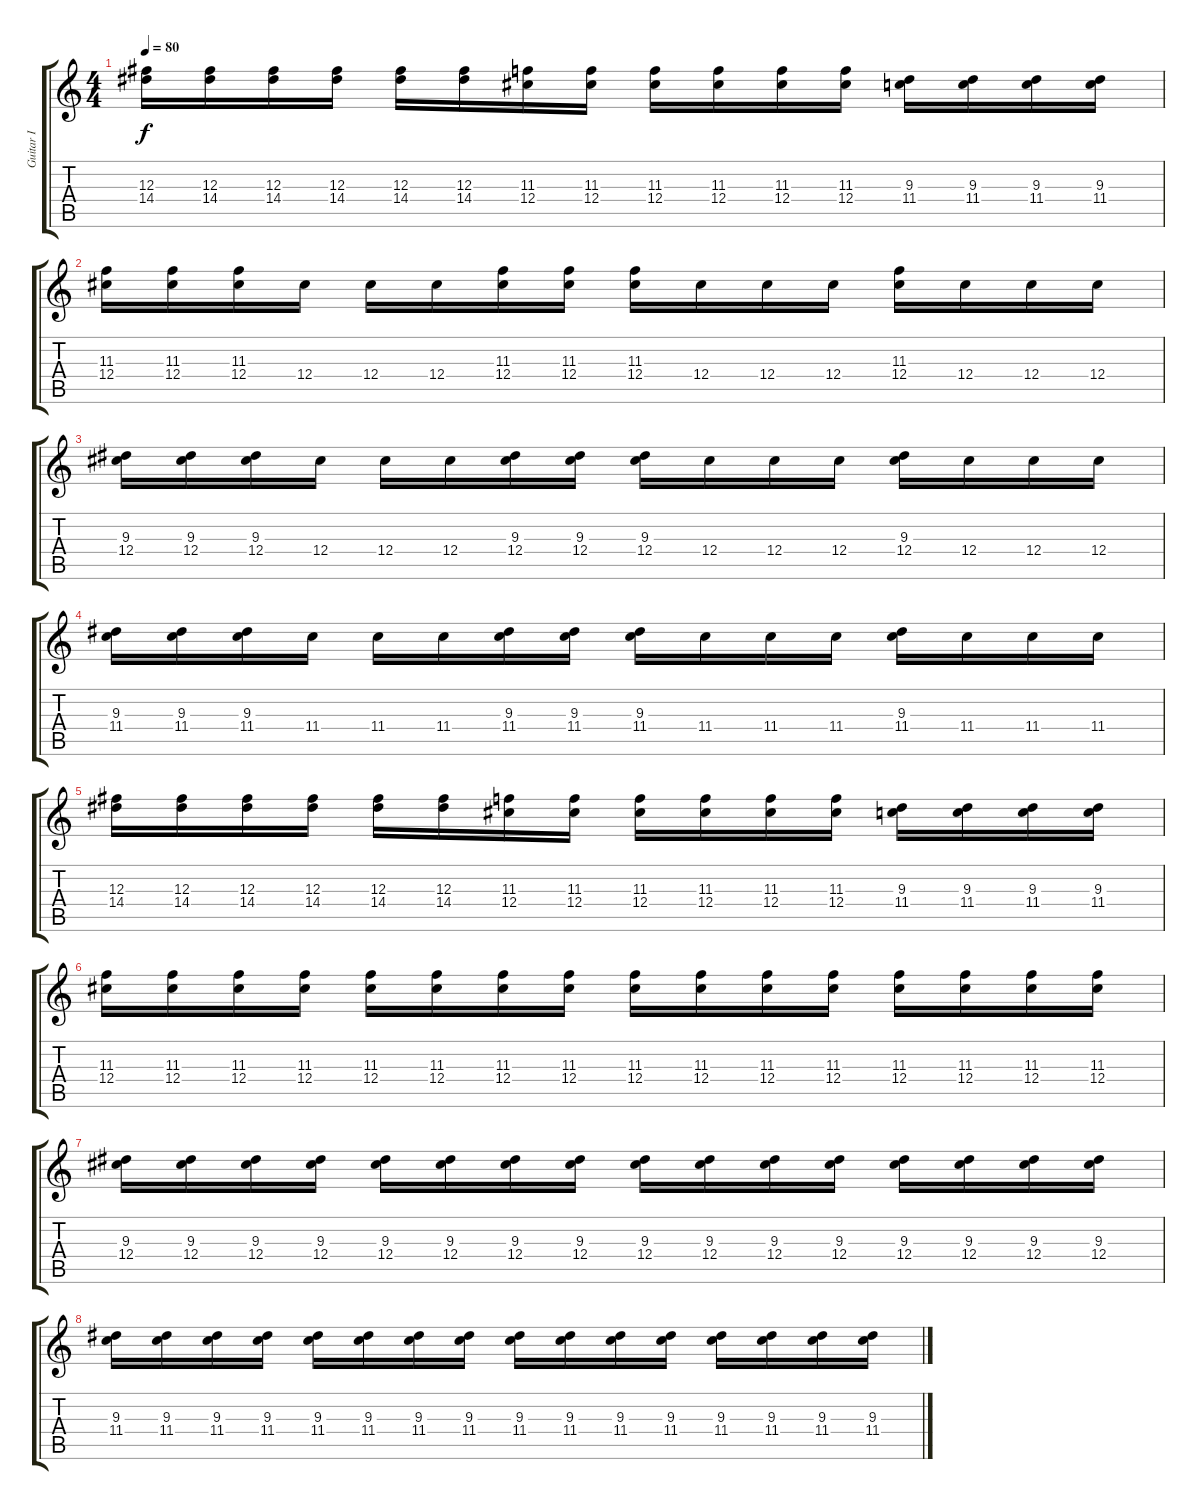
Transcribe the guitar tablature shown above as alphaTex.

\track ("Guitar I" "Guitar I") {instrument distortionguitar}
\staff {score tabs}
\tuning (Eb4 Bb3 Gb3 Db3 Ab2 Db2) {hide}
\ts (4 4)
\tempo 80
\clef g2
\ks c
(12.3 14.4).16{dy f} (12.3 14.4).16 (12.3 14.4).16 (12.3 14.4).16 (12.3 14.4).16 (12.3 14.4).16 (11.3 12.4).16 (11.3 12.4).16 (11.3 12.4).16 (11.3 12.4).16 (11.3 12.4).16 (11.3 12.4).16 (9.3 11.4).16 (9.3 11.4).16 (9.3 11.4).16 (9.3 11.4).16 |
(11.3 12.4).16 (11.3 12.4).16 (11.3 12.4).16 12.4.16 12.4.16 12.4.16 (11.3 12.4).16 (11.3 12.4).16 (11.3 12.4).16 12.4.16 12.4.16 12.4.16 (11.3 12.4).16 12.4.16 12.4.16 12.4.16 |
(9.3 12.4).16 (9.3 12.4).16 (9.3 12.4).16 12.4.16 12.4.16 12.4.16 (9.3 12.4).16 (9.3 12.4).16 (9.3 12.4).16 12.4.16 12.4.16 12.4.16 (9.3 12.4).16 12.4.16 12.4.16 12.4.16 |
(9.3 11.4).16 (9.3 11.4).16 (9.3 11.4).16 11.4.16 11.4.16 11.4.16 (9.3 11.4).16 (9.3 11.4).16 (9.3 11.4).16 11.4.16 11.4.16 11.4.16 (9.3 11.4).16 11.4.16 11.4.16 11.4.16 |
(12.3 14.4).16 (12.3 14.4).16 (12.3 14.4).16 (12.3 14.4).16 (12.3 14.4).16 (12.3 14.4).16 (11.3 12.4).16 (11.3 12.4).16 (11.3 12.4).16 (11.3 12.4).16 (11.3 12.4).16 (11.3 12.4).16 (9.3 11.4).16 (9.3 11.4).16 (9.3 11.4).16 (9.3 11.4).16 |
(11.3 12.4).16 (11.3 12.4).16 (11.3 12.4).16 (11.3 12.4).16 (11.3 12.4).16 (11.3 12.4).16 (11.3 12.4).16 (11.3 12.4).16 (11.3 12.4).16 (11.3 12.4).16 (11.3 12.4).16 (11.3 12.4).16 (11.3 12.4).16 (11.3 12.4).16 (11.3 12.4).16 (11.3 12.4).16 |
(9.3 12.4).16 (9.3 12.4).16 (9.3 12.4).16 (9.3 12.4).16 (9.3 12.4).16 (9.3 12.4).16 (9.3 12.4).16 (9.3 12.4).16 (9.3 12.4).16 (9.3 12.4).16 (9.3 12.4).16 (9.3 12.4).16 (9.3 12.4).16 (9.3 12.4).16 (9.3 12.4).16 (9.3 12.4).16 |
(9.3 11.4).16 (9.3 11.4).16 (9.3 11.4).16 (9.3 11.4).16 (9.3 11.4).16 (9.3 11.4).16 (9.3 11.4).16 (9.3 11.4).16 (9.3 11.4).16 (9.3 11.4).16 (9.3 11.4).16 (9.3 11.4).16 (9.3 11.4).16 (9.3 11.4).16 (9.3 11.4).16 (9.3 11.4).16
